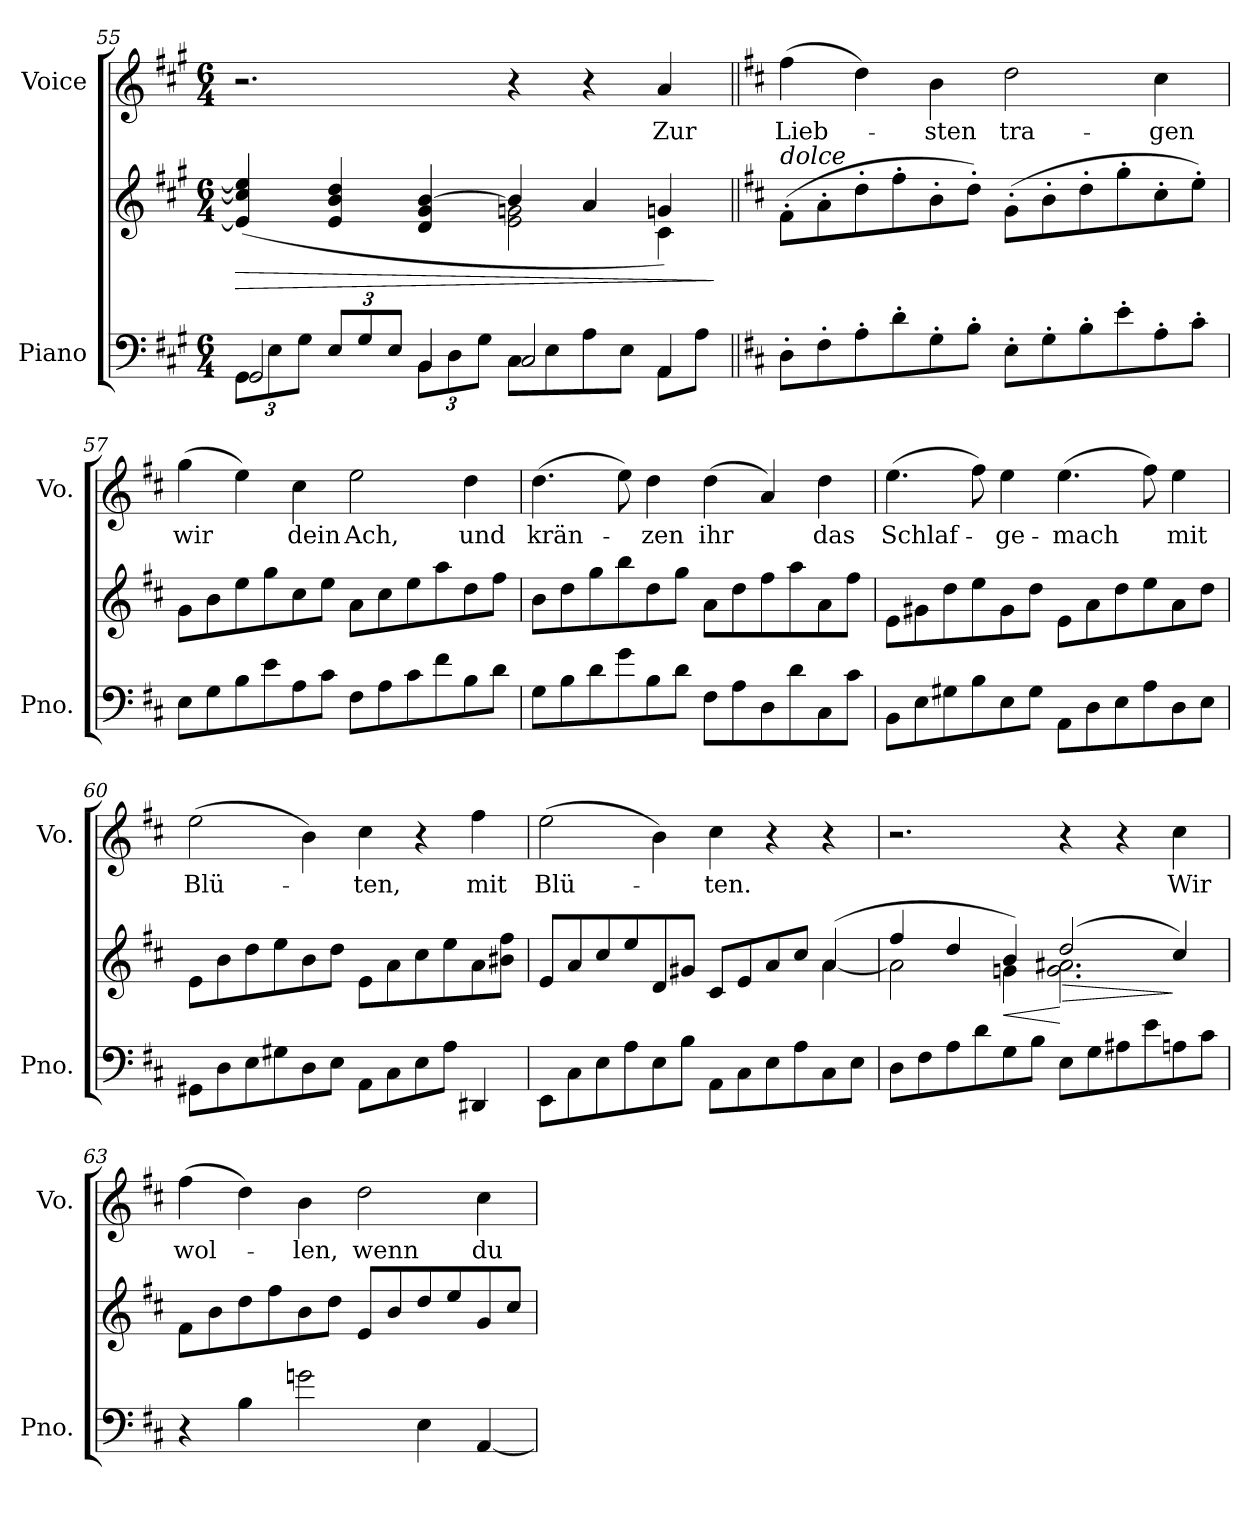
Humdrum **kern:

**kern	**kern	**dynam	**kern	**text
*part2	*part2	*part2	*part1	*part1
*staff3	*staff2	*staff2/3	*staff1	*staff1
*I"Piano	*	*	*I"Voice	*
*I'Pno.	*	*	*I'Vo.	*
*clefF4	*clefG2	*	*clefG2	*
*k[f#c#g#]	*k[f#c#g#]	*	*k[f#c#g#]	*
*M6/4	*M6/4	*	*M6/4	*
*Xbrackettup	*	*	*	*
=55	=55	=55	=55	=55
*^	*	*	*	*
!	!	!	!LO:HP:b	!	!
*	*	*^	*	*	*
12GG#\L	2GG#/	(4e/] 4cc#/] 4ee/]	2.ryy	>	2.r	.
12E\	.	.	.	.	.	.
12G#\J	.	.	.	.	.	.
12E/L	.	4e/ 4b/ 4dd/	.	.	.	.
12G#/	.	.	.	.	.	.
12E/J	.	.	.	.	.	.
12BB\L	4BB/	4d/ 4g#/ [4b/	.	.	.	.
12D\	.	.	.	.	.	.
12G#\J	.	.	.	.	.	.
8C#\L	2C#/	4b/]	2e\ 2gn\	.	4r	.
8E\	.	.	.	.	.	.
8A\	.	4a/	.	.	4r	.
8E\J	.	.	.	.	.	.
8AA\L	4AA/	4gnj/)	4c#\	.	4a/	Zur
8A\J	.	.	.	.	.	.
*v	*v	*	*	*	*	*
*	*v	*v	*	*	*
.	.	]	.	.
=56||	=56||	=56||	=56||	=56||
*k[f#c#]	*k[f#c#]	*	*k[f#c#]	*
!	!LO:TX:i:t=dolce	!	!	!
8D'\L	(8f#'\L	.	(4ff#\	Lieb-
8F#'\	8a'\	.	.	.
8A'\	8dd'\	.	4dd\)	.
8d'\	8ff#'\	.	.	.
8G'\	8b'\	.	4b\	-sten
8B'\J	8dd'\J)	.	.	.
8E'\L	(8g'\L	.	2dd\	tra-
8G'\	8b'\	.	.	.
8B'\	8dd'\	.	.	.
8e'\	8gg'\	.	.	.
8A'\	8cc#'\	.	4cc#\	-gen
8c#'\J	8ee'\J)	.	.	.
=57	=57	=57	=57	=57
8E\L	8g\L	.	(4gg\	wir
8G\	8b\	.	.	.
8B\	8ee\	.	4ee\)	.
8e\	8gg\	.	.	.
8A\	8cc#\	.	4cc#\	dein
8c#\J	8ee\J	.	.	.
8F#\L	8a\L	.	2ee\	Ach,
8A\	8cc#\	.	.	.
8c#\	8ee\	.	.	.
8f#\	8aa\	.	.	.
8B\	8dd\	.	4dd\	und
8d\J	8ff#\J	.	.	.
=58	=58	=58	=58	=58
8G\L	8b\L	.	(4.dd\	krän-
8B\	8dd\	.	.	.
8d\	8gg\	.	.	.
8g\	8bb\	.	8ee\)	.
8B\	8dd\	.	4dd\	-zen
8d\J	8gg\J	.	.	.
8F#\L	8a\L	.	(4dd\	ihr
8A\	8dd\	.	.	.
8D\	8ff#\	.	4a/)	.
8d\	8aa\	.	.	.
8C#\	8a\	.	4dd\	das
8c#\J	8ff#\J	.	.	.
=59	=59	=59	=59	=59
8BB\L	8e\L	.	(4.ee\	Schlaf-
8E\	8g#X\	.	.	.
8G#X\	8dd\	.	.	.
8B\	8ee\	.	8ff#\)	.
8E\	8g#\	.	4ee\	ge-
8G#\J	8dd\J	.	.	.
8AA\L	8e\L	.	(4.ee\	-mach
8D\	8a\	.	.	.
8E\	8dd\	.	.	.
8A\	8ee\	.	8ff#\)	.
8D\	8a\	.	4ee\	mit
8E\J	8dd\J	.	.	.
=60	=60	=60	=60	=60
8GG#X\L	8e\L	.	(2ee\	Blü-
8D\	8b\	.	.	.
8E\	8dd\	.	.	.
8G#X\	8ee\	.	.	.
8D\	8b\	.	4b\)	.
8E\J	8dd\J	.	.	.
8AA\L	8e\L	.	4cc#\	-ten,
8C#\	8a\	.	.	.
8E\	8cc#\	.	4r	.
8A\J	8ee\	.	.	.
4DD#X/	8a\	.	4ff#\	mit
.	8b#X\ 8ff#\J	.	.	.
=61	=61	=61	=61	=61
*	*^	*	*	*
8EE\L	8e/L	4ryy	.	(2ee\	Blü-
8C#\	8a/	.	.	.	.
*	*v	*v	*	*	*
8E\	8cc#/	.	.	.
8A\	8ee/	.	.	.
8E\	8d/	.	4b\)	.
8B\J	8g#X/J	.	.	.
8AA\L	8c#/L	.	4cc#\	-ten.
8C#\	8e/	.	.	.
8E\	8a/	.	4r	.
8A\	8cc#/J	.	.	.
*	*^	*	*	*
8C#\	(4a/	[4a\	.	4r	.
8E\J	.	.	.	.	.
=62	=62	=62	=62	=62	=62
8D\L	4ff#/	2a\]	.	2.r	.
8F#\	.	.	.	.	.
8A\	4dd/	.	.	.	.
8d\	.	.	.	.	.
!	!	!	!LO:HP:b	!	!
8G\	4b/)	4gn\	<	.	.
8B\J	.	.	.	.	.
!	!	!	!LO:HP:n=1:b	!	!
8E\L	(2dd/	2.g\ 2.a#X\	[ >	4r	.
8G\	.	.	.	.	.
8A#X\	.	.	.	4r	.
8e\	.	.	.	.	.
8An\	4cc#/)	.	]	4cc#\	Wir
8c#\J	.	.	.	.	.
*	*v	*v	*	*	*
=63	=63	=63	=63	=63
4r	8f#\L	.	(4ff#\	wol-
.	8b\	.	.	.
4B\	8dd\	.	4dd\)	.
.	8ff#\	.	.	.
2gn\	8b\	.	4b\	-len,
.	8dd\J	.	.	.
.	8e/L	.	2dd\	wenn
.	8b/	.	.	.
4E\	8dd/	.	.	.
.	8ee/	.	.	.
[4AA/	8g/	.	4cc#\	du
.	8cc#/J	.	.	.
=	=	=	=	=
*-	*-	*-	*-	*-
